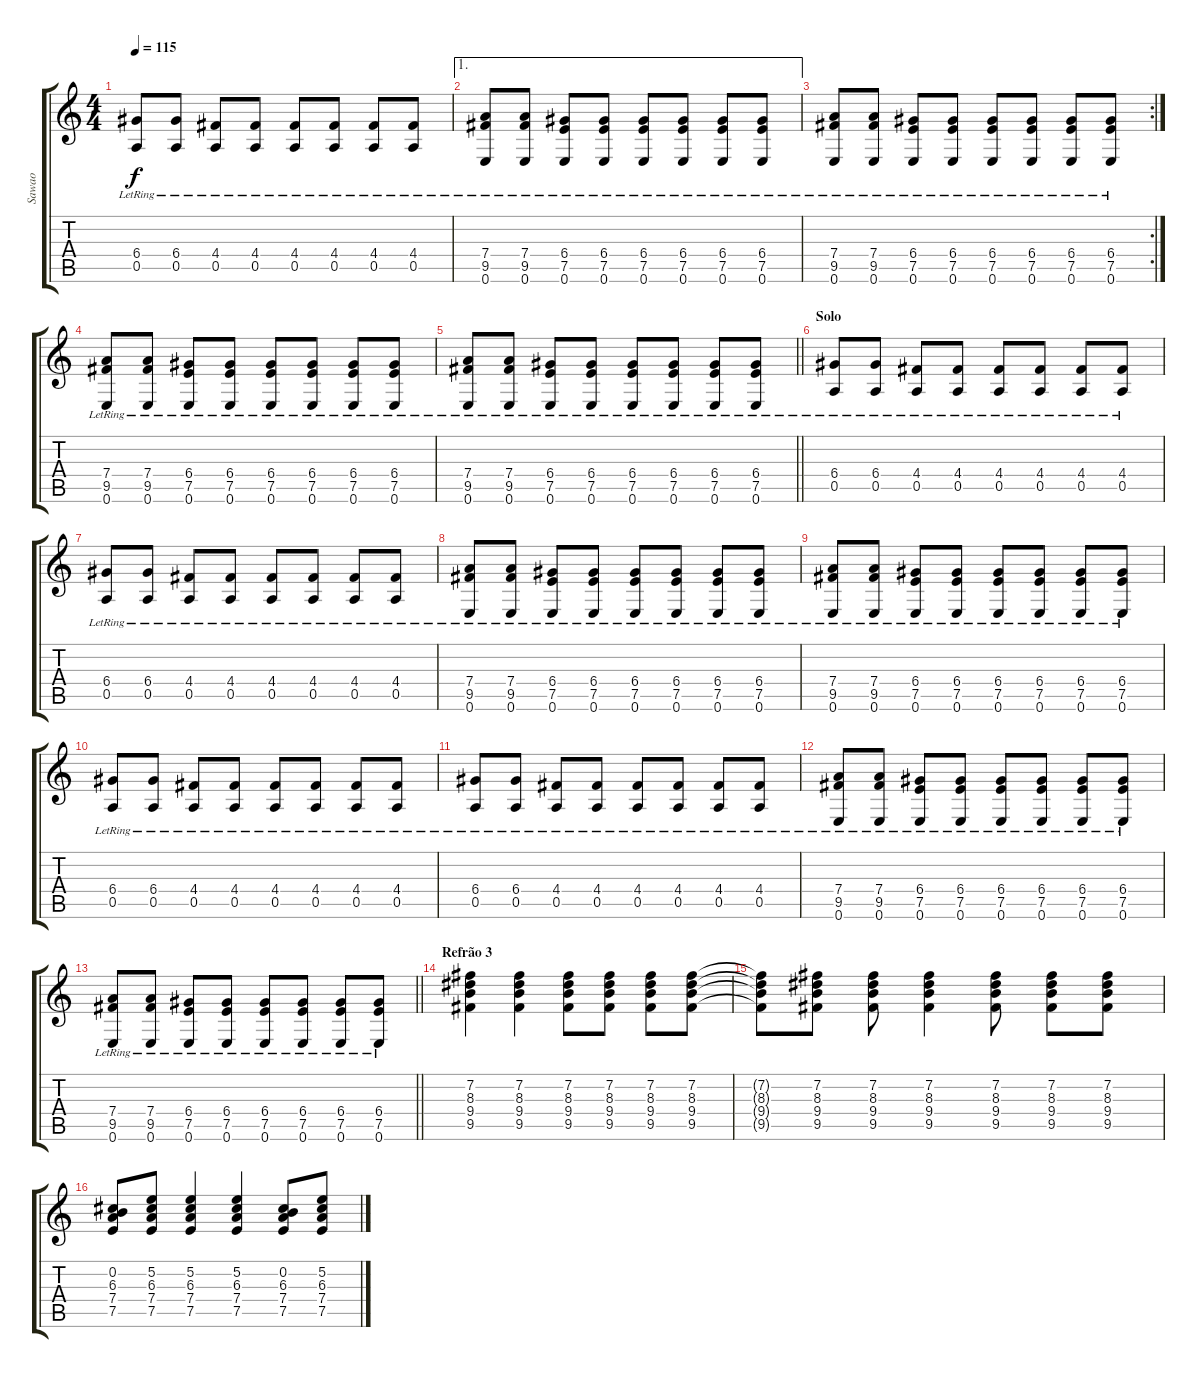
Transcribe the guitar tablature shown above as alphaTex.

\track ("Sawao" "Sawao") {instrument electricguitarjazz}
\staff {score tabs}
\tuning (E4 B3 G3 D3 A2 E2) {hide}
\ts (4 4)
\tempo 115
\clef g2
\ks c
(6.4{lr} 0.5{lr}).8{dy f} (6.4{lr} 0.5{lr}).8 (4.4{lr} 0.5{lr}).8 (4.4{lr} 0.5{lr}).8 (4.4{lr} 0.5{lr}).8 (4.4{lr} 0.5{lr}).8 (4.4{lr} 0.5{lr}).8 (4.4{lr} 0.5{lr}).8 |
\ae 1
(7.4{lr} 9.5{lr} 0.6{lr}).8 (7.4{lr} 9.5{lr} 0.6{lr}).8 (6.4{lr} 7.5{lr} 0.6{lr}).8 (6.4{lr} 7.5{lr} 0.6{lr}).8 (6.4{lr} 7.5{lr} 0.6{lr}).8 (6.4{lr} 7.5{lr} 0.6{lr}).8 (6.4{lr} 7.5{lr} 0.6{lr}).8 (6.4{lr} 7.5{lr} 0.6{lr}).8 |
\rc 2
(7.4{lr} 9.5{lr} 0.6{lr}).8 (7.4{lr} 9.5{lr} 0.6{lr}).8 (6.4{lr} 7.5{lr} 0.6{lr}).8 (6.4{lr} 7.5{lr} 0.6{lr}).8 (6.4{lr} 7.5{lr} 0.6{lr}).8 (6.4{lr} 7.5{lr} 0.6{lr}).8 (6.4{lr} 7.5{lr} 0.6{lr}).8 (6.4{lr} 7.5{lr} 0.6{lr}).8 |
(7.4{lr} 9.5{lr} 0.6{lr}).8 (7.4{lr} 9.5{lr} 0.6{lr}).8 (6.4{lr} 7.5{lr} 0.6{lr}).8 (6.4{lr} 7.5{lr} 0.6{lr}).8 (6.4{lr} 7.5{lr} 0.6{lr}).8 (6.4{lr} 7.5{lr} 0.6{lr}).8 (6.4{lr} 7.5{lr} 0.6{lr}).8 (6.4{lr} 7.5{lr} 0.6{lr}).8 |
\barLineRight lightlight
(7.4{lr} 9.5{lr} 0.6{lr}).8{volume 13} (7.4{lr} 9.5{lr} 0.6{lr}).8 (6.4{lr} 7.5{lr} 0.6{lr}).8 (6.4{lr} 7.5{lr} 0.6{lr}).8 (6.4{lr} 7.5{lr} 0.6{lr}).8 (6.4{lr} 7.5{lr} 0.6{lr}).8 (6.4{lr} 7.5{lr} 0.6{lr}).8 (6.4{lr} 7.5{lr} 0.6{lr}).8 |
\section ("" "Solo")
(6.4{lr} 0.5{lr}).8 (6.4{lr} 0.5{lr}).8 (4.4{lr} 0.5{lr}).8 (4.4{lr} 0.5{lr}).8 (4.4{lr} 0.5{lr}).8 (4.4{lr} 0.5{lr}).8 (4.4{lr} 0.5{lr}).8 (4.4{lr} 0.5{lr}).8 |
(6.4{lr} 0.5{lr}).8 (6.4{lr} 0.5{lr}).8 (4.4{lr} 0.5{lr}).8 (4.4{lr} 0.5{lr}).8 (4.4{lr} 0.5{lr}).8 (4.4{lr} 0.5{lr}).8 (4.4{lr} 0.5{lr}).8 (4.4{lr} 0.5{lr}).8 |
(7.4{lr} 9.5{lr} 0.6{lr}).8 (7.4{lr} 9.5{lr} 0.6{lr}).8 (6.4{lr} 7.5{lr} 0.6{lr}).8 (6.4{lr} 7.5{lr} 0.6{lr}).8 (6.4{lr} 7.5{lr} 0.6{lr}).8 (6.4{lr} 7.5{lr} 0.6{lr}).8 (6.4{lr} 7.5{lr} 0.6{lr}).8 (6.4{lr} 7.5{lr} 0.6{lr}).8 |
(7.4{lr} 9.5{lr} 0.6{lr}).8 (7.4{lr} 9.5{lr} 0.6{lr}).8 (6.4{lr} 7.5{lr} 0.6{lr}).8 (6.4{lr} 7.5{lr} 0.6{lr}).8 (6.4{lr} 7.5{lr} 0.6{lr}).8 (6.4{lr} 7.5{lr} 0.6{lr}).8 (6.4{lr} 7.5{lr} 0.6{lr}).8 (6.4{lr} 7.5{lr} 0.6{lr}).8 |
(6.4{lr} 0.5{lr}).8 (6.4{lr} 0.5{lr}).8 (4.4{lr} 0.5{lr}).8 (4.4{lr} 0.5{lr}).8 (4.4{lr} 0.5{lr}).8 (4.4{lr} 0.5{lr}).8 (4.4{lr} 0.5{lr}).8 (4.4{lr} 0.5{lr}).8 |
(6.4{lr} 0.5{lr}).8 (6.4{lr} 0.5{lr}).8 (4.4{lr} 0.5{lr}).8 (4.4{lr} 0.5{lr}).8 (4.4{lr} 0.5{lr}).8 (4.4{lr} 0.5{lr}).8 (4.4{lr} 0.5{lr}).8 (4.4{lr} 0.5{lr}).8 |
(7.4{lr} 9.5{lr} 0.6{lr}).8 (7.4{lr} 9.5{lr} 0.6{lr}).8 (6.4{lr} 7.5{lr} 0.6{lr}).8 (6.4{lr} 7.5{lr} 0.6{lr}).8 (6.4{lr} 7.5{lr} 0.6{lr}).8 (6.4{lr} 7.5{lr} 0.6{lr}).8 (6.4{lr} 7.5{lr} 0.6{lr}).8 (6.4{lr} 7.5{lr} 0.6{lr}).8 |
\barLineRight lightlight
(7.4{lr} 9.5{lr} 0.6{lr}).8 (7.4{lr} 9.5{lr} 0.6{lr}).8 (6.4{lr} 7.5{lr} 0.6{lr}).8 (6.4{lr} 7.5{lr} 0.6{lr}).8 (6.4{lr} 7.5{lr} 0.6{lr}).8 (6.4{lr} 7.5{lr} 0.6{lr}).8 (6.4{lr} 7.5{lr} 0.6{lr}).8 (6.4{lr} 7.5{lr} 0.6{lr}).8 |
\section ("" "Refrão 3")
(7.2 8.3 9.4 9.5).4{volume 11} (7.2 8.3 9.4 9.5).4 (7.2 8.3 9.4 9.5).8 (7.2 8.3 9.4 9.5).8 (7.2 8.3 9.4 9.5).8 (7.2 8.3 9.4 9.5).8 |
(7.2{t} 8.3{t} 9.4{t} 9.5{t}).8 (7.2 8.3 9.4 9.5).8 (7.2 8.3 9.4 9.5).8 (7.2 8.3 9.4 9.5).4 (7.2 8.3 9.4 9.5).8 (7.2 8.3 9.4 9.5).8 (7.2 8.3 9.4 9.5).8 |
(0.2 6.3 7.4 7.5).8 (5.2 6.3 7.4 7.5).8 (5.2 6.3 7.4 7.5).4 (5.2 6.3 7.4 7.5).4 (0.2 6.3 7.4 7.5).8 (5.2 6.3 7.4 7.5).8
